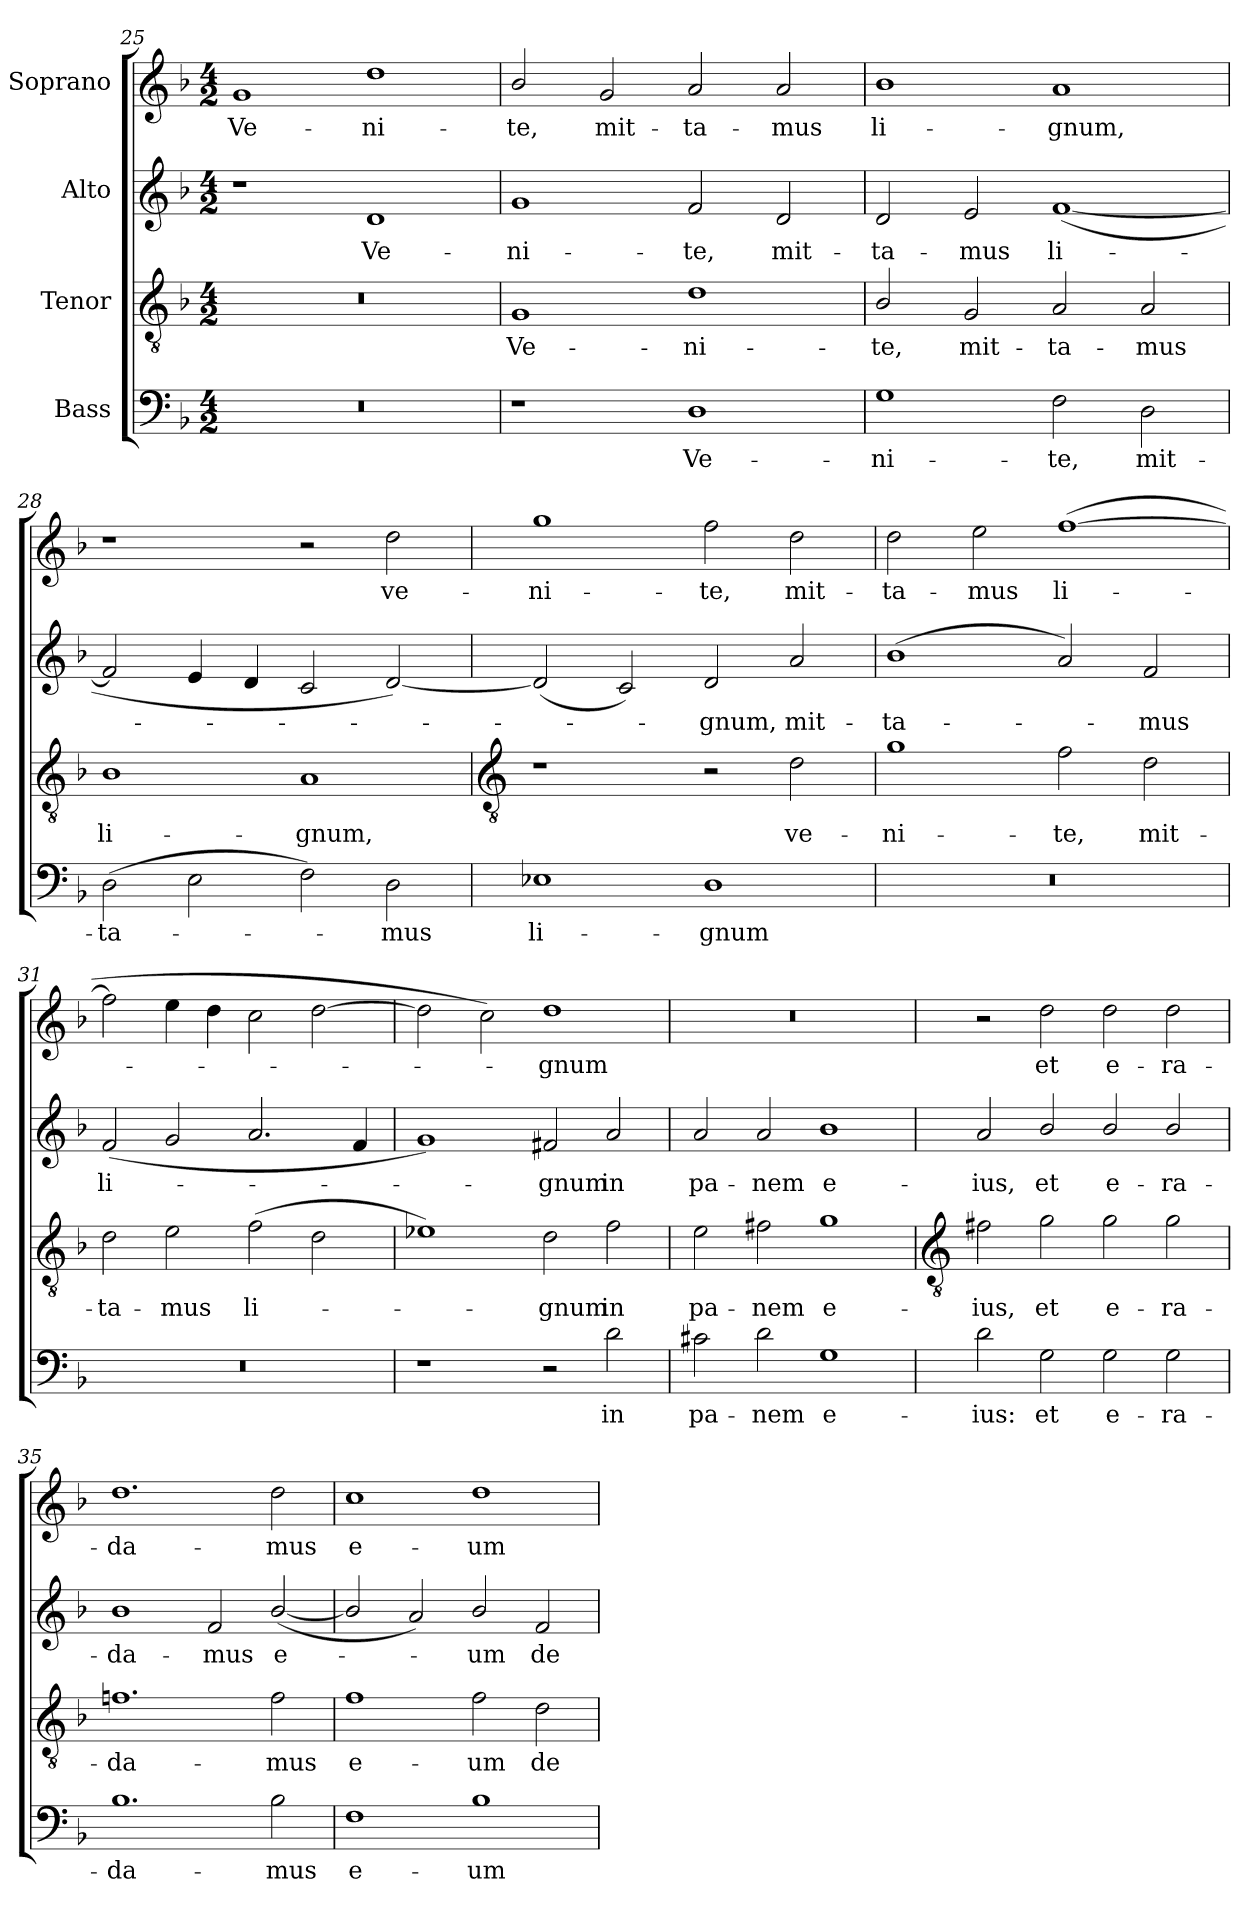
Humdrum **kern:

**kern	**text	**kern	**text	**kern	**text	**kern	**text
*part4	*part4	*part3	*part3	*part2	*part2	*part1	*part1
*staff4	*staff4	*staff3	*staff3	*staff2	*staff2	*staff1	*staff1
*I"Bass	*	*I"Tenor	*	*I"Alto	*	*I"Soprano	*
*clefF4	*	*clefGv2	*	*clefG2	*	*clefG2	*
*k[b-]	*	*k[b-]	*	*k[b-]	*	*k[b-]	*
*F:	*	*F:	*	*F:	*	*F:	*
*M4/2	*	*M4/2	*	*M4/2	*	*M4/2	*
=25	=25	=25	=25	=25	=25	=25	=25
!	!	!	!	!	!	!	!LO:LY:b
0r	.	0r	.	1r	.	1g	Ve-
!	!	!	!	!	!LO:LY:b	!	!LO:LY:b
.	.	.	.	1d	Ve-	1dd	-ni-
=26	=26	=26	=26	=26	=26	=26	=26
!	!	!	!LO:LY:b	!	!LO:LY:b	!	!LO:LY:b
1r	.	1G	Ve-	1g	-ni-	2b-/	-te,
!	!	!	!	!	!	!	!LO:LY:b
.	.	.	.	.	.	2g	mit-
!	!LO:LY:b	!	!LO:LY:b	!	!LO:LY:b	!	!LO:LY:b
1D	Ve-	1d	-ni-	2f	-te,	2a	-ta-
!	!	!	!	!	!LO:LY:b	!	!LO:LY:b
.	.	.	.	2d	mit-	2a	-mus
=27	=27	=27	=27	=27	=27	=27	=27
!	!LO:LY:b	!	!LO:LY:b	!	!LO:LY:b	!	!LO:LY:b
1G	-ni-	2B-/	-te,	2d	-ta-	1b-	li-
!	!	!	!LO:LY:b	!	!LO:LY:b	!	!
.	.	2G	mit-	2e	-mus	.	.
!	!LO:LY:b	!	!LO:LY:b	!	!LO:LY:b	!	!LO:LY:b
2F	-te,	2A	-ta-	(<[1f	li-	1a	-gnum,
!	!LO:LY:b	!	!LO:LY:b	!	!	!	!
2D	mit-	2A	-mus	.	.	.	.
=28	=28	=28	=28	=28	=28	=28	=28
!	!LO:LY:b	!	!LO:LY:b	!	!	!	!
(>2D	-ta-	1B-	li-	2f]	.	1r	.
2E	.	.	.	4e	.	.	.
.	.	.	.	4d	.	.	.
!	!	!	!LO:LY:b	!	!	!	!
2F)	.	1A	-gnum,	2c	.	2r	.
!	!LO:LY:b	!	!	!	!	!	!LO:LY:b
2D	mus	.	.	[2d)	.	2dd	ve-
!!LO:LB:g=z
=29	=29	=29	=29	=29	=29	=29	=29
*	*	*clefGv2	*	*	*	*	*
!	!LO:LY:b	!	!	!	!	!	!LO:LY:b
1E-X	li-	1r	.	(<2d]	.	1gg	-ni-
.	.	.	.	2c)	.	.	.
!	!LO:LY:b	!	!	!	!LO:LY:b	!	!LO:LY:b
1D	-gnum	2r	.	2d	gnum,	2ff	-te,
!	!	!	!LO:LY:b	!	!LO:LY:b	!	!LO:LY:b
.	.	2d	ve-	2a	mit-	2dd	mit-
=30	=30	=30	=30	=30	=30	=30	=30
!	!	!	!LO:LY:b	!	!LO:LY:b	!	!LO:LY:b
0r	.	1g	-ni-	(<1b-	-ta-	2dd	-ta-
!	!	!	!	!	!	!	!LO:LY:b
.	.	.	.	.	.	2ee	-mus
!	!	!	!LO:LY:b	!	!	!	!LO:LY:b
.	.	2f	-te,	2a)	.	(>[1ff	li-
!	!	!	!LO:LY:b	!	!LO:LY:b	!	!
.	.	2d	mit-	2f	mus	.	.
=31	=31	=31	=31	=31	=31	=31	=31
!	!	!	!LO:LY:b	!	!LO:LY:b	!	!
0r	.	2d	-ta-	(<2f	li-	2ff]	.
!	!	!	!LO:LY:b	!	!	!	!
.	.	2e	-mus	2g	.	4ee	.
.	.	.	.	.	.	4dd	.
!	!	!	!LO:LY:b	!	!	!	!
.	.	(>2f	li-	2.a	.	2cc	.
.	.	2d	.	.	.	[2dd	.
.	.	.	.	4f	.	.	.
=32	=32	=32	=32	=32	=32	=32	=32
1r	.	1e-X)	.	1g)	.	2dd]	.
.	.	.	.	.	.	2cc)	.
!	!	!	!LO:LY:b	!	!LO:LY:b	!	!LO:LY:b
2r	.	2d	gnum	2f#X	gnum	1dd	gnum
!	!LO:LY:b	!	!LO:LY:b	!	!LO:LY:b	!	!
2d	in	2f	in	2a	in	.	.
=33	=33	=33	=33	=33	=33	=33	=33
!	!LO:LY:b	!	!LO:LY:b	!	!LO:LY:b	!	!
2c#X	pa-	2e	pa-	2a	pa-	0r	.
!	!LO:LY:b	!	!LO:LY:b	!	!LO:LY:b	!	!
2d	-nem	2f#X	-nem	2a	-nem	.	.
!	!LO:LY:b	!	!LO:LY:b	!	!LO:LY:b	!	!
1G	e-	1g	e-	1b-	e-	.	.
!!LO:LB:g=z
=34	=34	=34	=34	=34	=34	=34	=34
*	*	*clefGv2	*	*	*	*	*
!	!LO:LY:b	!	!LO:LY:b	!	!LO:LY:b	!	!
2d	-ius:	2f#X	-ius,	2a	-ius,	2r	.
!	!LO:LY:b	!	!LO:LY:b	!	!LO:LY:b	!	!LO:LY:b
2G	et	2g	et	2b-/	et	2dd	et
!	!LO:LY:b	!	!LO:LY:b	!	!LO:LY:b	!	!LO:LY:b
2G	e-	2g	e-	2b-/	e-	2dd	e-
!	!LO:LY:b	!	!LO:LY:b	!	!LO:LY:b	!	!LO:LY:b
2G	-ra-	2g	-ra-	2b-/	-ra-	2dd	-ra-
=35	=35	=35	=35	=35	=35	=35	=35
!	!LO:LY:b	!	!LO:LY:b	!	!LO:LY:b	!	!LO:LY:b
1.B-	-da-	1.fn	-da-	1b-	-da-	1.dd	-da-
!	!	!	!	!	!LO:LY:b	!	!
.	.	.	.	2f	-mus	.	.
!	!LO:LY:b	!	!LO:LY:b	!	!LO:LY:b	!	!LO:LY:b
2B-	-mus	2f	-mus	(<[2b-/	e-	2dd	-mus
=36	=36	=36	=36	=36	=36	=36	=36
!	!LO:LY:b	!	!LO:LY:b	!	!	!	!LO:LY:b
1F	e-	1f	e-	2b-/]	.	1cc	e-
.	.	.	.	2a)	.	.	.
!	!LO:LY:b	!	!LO:LY:b	!	!LO:LY:b	!	!LO:LY:b
1B-	-um	2f	-um	2b-/	um	1dd	-um
!	!	!	!LO:LY:b	!	!LO:LY:b	!	!
.	.	2d	de	2f	de	.	.
=	=	=	=	=	=	=	=
*-	*-	*-	*-	*-	*-	*-	*-
